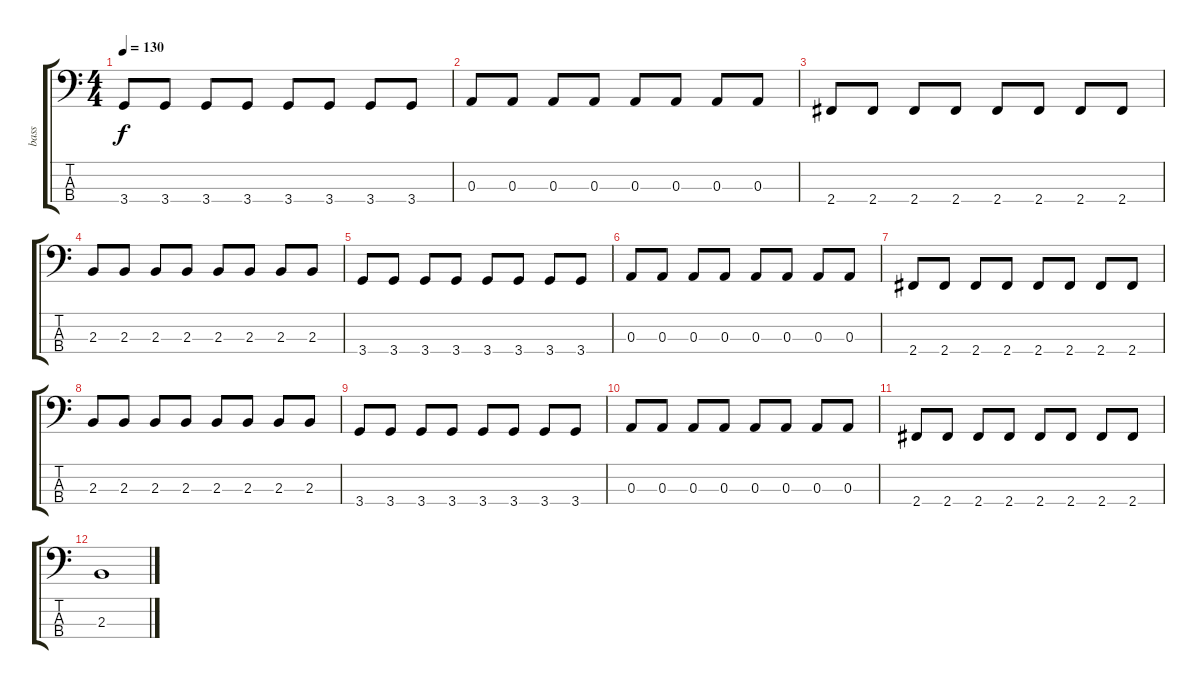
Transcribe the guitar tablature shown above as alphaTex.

\track ("bass" "bass") {instrument electricbassfinger}
\staff {score tabs}
\tuning (G2 D2 A1 E1) {hide}
\ts (4 4)
\tempo 130
\clef f4
\ks c
3.4.8{dy f} 3.4.8 3.4.8 3.4.8 3.4.8 3.4.8 3.4.8 3.4.8 |
0.3.8 0.3.8 0.3.8 0.3.8 0.3.8 0.3.8 0.3.8 0.3.8 |
2.4.8 2.4.8 2.4.8 2.4.8 2.4.8 2.4.8 2.4.8 2.4.8 |
2.3.8 2.3.8 2.3.8 2.3.8 2.3.8 2.3.8 2.3.8 2.3.8 |
3.4.8 3.4.8 3.4.8 3.4.8 3.4.8 3.4.8 3.4.8 3.4.8 |
0.3.8 0.3.8 0.3.8 0.3.8 0.3.8 0.3.8 0.3.8 0.3.8 |
2.4.8 2.4.8 2.4.8 2.4.8 2.4.8 2.4.8 2.4.8 2.4.8 |
2.3.8 2.3.8 2.3.8 2.3.8 2.3.8 2.3.8 2.3.8 2.3.8 |
3.4.8 3.4.8 3.4.8 3.4.8 3.4.8 3.4.8 3.4.8 3.4.8 |
0.3.8 0.3.8 0.3.8 0.3.8 0.3.8 0.3.8 0.3.8 0.3.8 |
2.4.8 2.4.8 2.4.8 2.4.8 2.4.8 2.4.8 2.4.8 2.4.8 |
2.3.1
